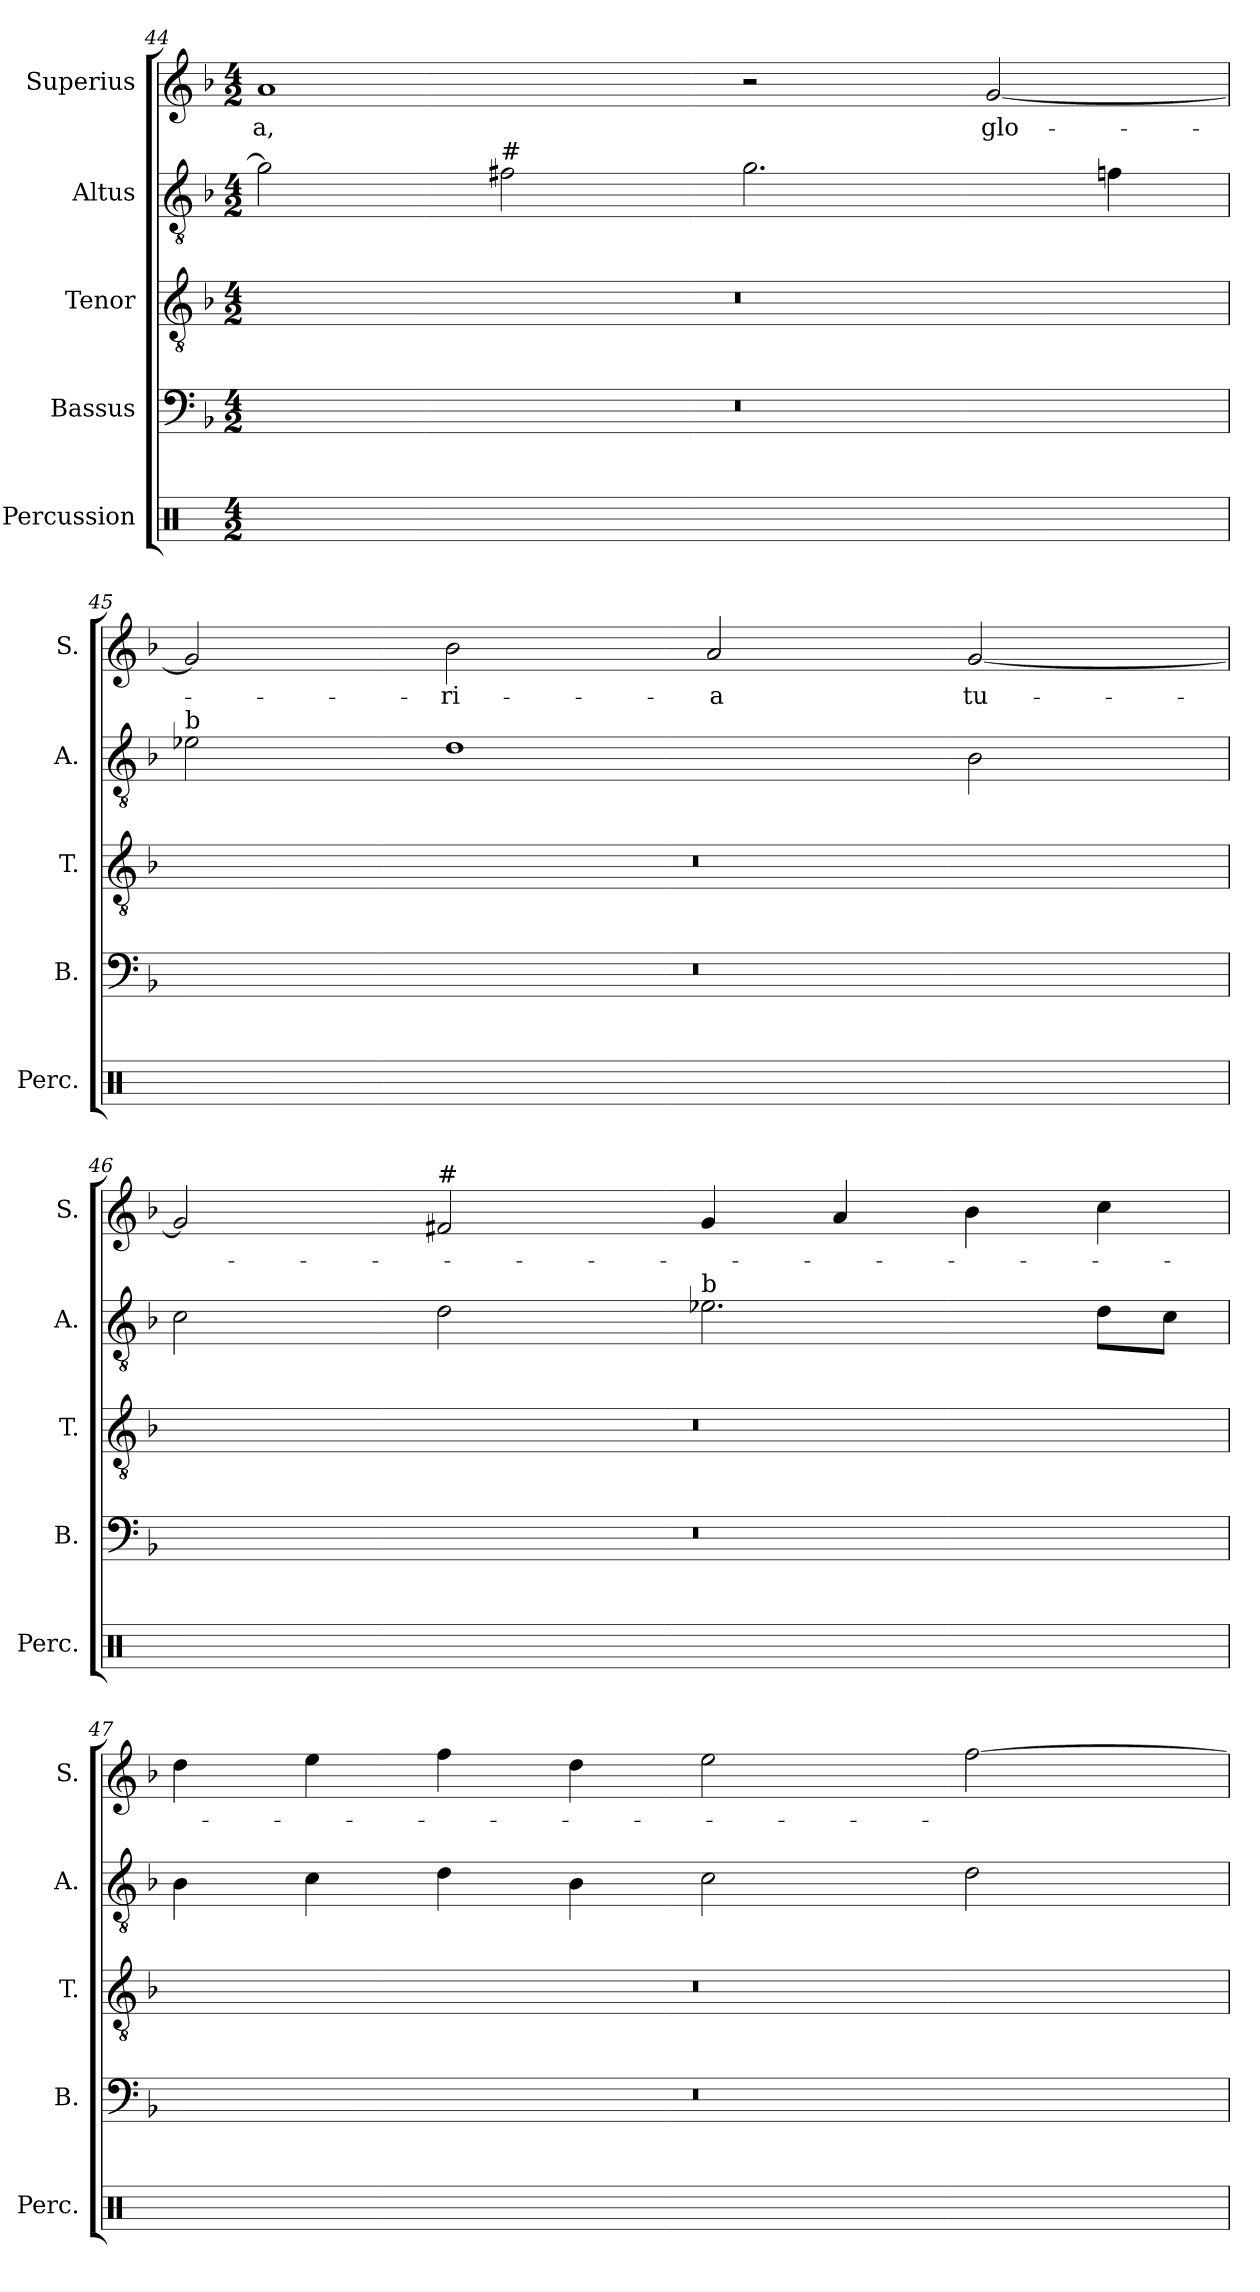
**kern	**kern	**kern	**kern	**kern	**text
*part5	*part4	*part3	*part2	*part1	*part1
*staff5	*staff4	*staff3	*staff2	*staff1	*staff1
*I"Percussion	*I"Bassus	*I"Tenor	*I"Altus	*I"Superius	*
*I'Perc.	*I'B.	*I'T.	*I'A.	*I'S.	*
!!LO:LB:g=z
*clefX	*clefF4	*clefGv2	*clefGv2	*clefG2	*
*	*	*ITrd7c12	*ITrd7c12	*	*
*k[]	*k[b-]	*k[b-]	*k[b-]	*k[b-]	*
*C:	*F:	*F:	*F:	*F:	*
*M4/2	*M4/2	*M4/2	*M4/2	*M4/2	*
=44	=44	=44	=44	=44	=44
!	!LO:N:vis=1	!LO:N:vis=1	!	!	!
!	!	!	!	!	!LO:LY:b:color=#000000
16Rei/LLyy	0r	0r	2Gi\]	1ai	-a,
16Rei/yy	.	.	.	.	.
16Rei/yy	.	.	.	.	.
16Rei/JJyy	.	.	.	.	.
16Rei/LLyy	.	.	.	.	.
16Rei/yy	.	.	.	.	.
16Rei/yy	.	.	.	.	.
16Rei/JJyy	.	.	.	.	.
!	!	!	!LO:TX:a:t=#	!	!
16Rei/LLyy	.	.	2F#j\	.	.
16Rei/yy	.	.	.	.	.
16Rei/yy	.	.	.	.	.
16Rei/JJyy	.	.	.	.	.
16Rei/LLyy	.	.	.	.	.
16Rei/yy	.	.	.	.	.
16Rei/yy	.	.	.	.	.
16Rei/JJyy	.	.	.	.	.
16Rei/LLyy	.	.	2.Gi\	2r	.
16Rei/yy	.	.	.	.	.
16Rei/yy	.	.	.	.	.
16Rei/JJyy	.	.	.	.	.
16Rei/LLyy	.	.	.	.	.
16Rei/yy	.	.	.	.	.
16Rei/yy	.	.	.	.	.
16Rei/JJyy	.	.	.	.	.
!	!	!	!	!	!LO:LY:b:color=#000000
16Rei/LLyy	.	.	.	[<2gi/	glo-
16Rei/yy	.	.	.	.	.
16Rei/yy	.	.	.	.	.
16Rei/JJyy	.	.	.	.	.
16Rei/LLyy	.	.	4Fi\	.	.
16Rei/yy	.	.	.	.	.
16Rei/yy	.	.	.	.	.
16Rei/JJyy	.	.	.	.	.
=45	=45	=45	=45	=45	=45
!	!	!	!LO:TX:a:t=b	!	!
!	!LO:N:vis=1	!LO:N:vis=1	!	!	!
16Rei/LLyy	0r	0r	2E-j\	2gi/]	.
16Rei/yy	.	.	.	.	.
16Rei/yy	.	.	.	.	.
16Rei/JJyy	.	.	.	.	.
16Rei/LLyy	.	.	.	.	.
16Rei/yy	.	.	.	.	.
16Rei/yy	.	.	.	.	.
16Rei/JJyy	.	.	.	.	.
!	!	!	!	!	!LO:LY:b:color=#000000
16Rei/LLyy	.	.	1Di	2b-i\	-ri-
16Rei/yy	.	.	.	.	.
16Rei/yy	.	.	.	.	.
16Rei/JJyy	.	.	.	.	.
16Rei/LLyy	.	.	.	.	.
16Rei/yy	.	.	.	.	.
16Rei/yy	.	.	.	.	.
16Rei/JJyy	.	.	.	.	.
!	!	!	!	!	!LO:LY:b:color=#000000
16Rei/LLyy	.	.	.	2ai/	-a
16Rei/yy	.	.	.	.	.
16Rei/yy	.	.	.	.	.
16Rei/JJyy	.	.	.	.	.
16Rei/LLyy	.	.	.	.	.
16Rei/yy	.	.	.	.	.
16Rei/yy	.	.	.	.	.
16Rei/JJyy	.	.	.	.	.
!	!	!	!	!	!LO:LY:b:color=#000000
16Rei/LLyy	.	.	2BB-i\	[<2gi/	tu-
16Rei/yy	.	.	.	.	.
16Rei/yy	.	.	.	.	.
16Rei/JJyy	.	.	.	.	.
16Rei/LLyy	.	.	.	.	.
16Rei/yy	.	.	.	.	.
16Rei/yy	.	.	.	.	.
16Rei/JJyy	.	.	.	.	.
=46	=46	=46	=46	=46	=46
!	!LO:N:vis=1	!LO:N:vis=1	!	!	!
16Rei/LLyy	0r	0r	2Ci\	2gi/]	.
16Rei/yy	.	.	.	.	.
16Rei/yy	.	.	.	.	.
16Rei/JJyy	.	.	.	.	.
16Rei/LLyy	.	.	.	.	.
16Rei/yy	.	.	.	.	.
16Rei/yy	.	.	.	.	.
16Rei/JJyy	.	.	.	.	.
!	!	!	!	!LO:TX:a:t=#	!
16Rei/LLyy	.	.	2Di\	2f#j/	.
16Rei/yy	.	.	.	.	.
16Rei/yy	.	.	.	.	.
16Rei/JJyy	.	.	.	.	.
16Rei/LLyy	.	.	.	.	.
16Rei/yy	.	.	.	.	.
16Rei/yy	.	.	.	.	.
16Rei/JJyy	.	.	.	.	.
!	!	!	!LO:TX:a:t=b	!	!
16Rei/LLyy	.	.	2.E-j\	4gi/	.
16Rei/yy	.	.	.	.	.
16Rei/yy	.	.	.	.	.
16Rei/JJyy	.	.	.	.	.
16Rei/LLyy	.	.	.	4ai/	.
16Rei/yy	.	.	.	.	.
16Rei/yy	.	.	.	.	.
16Rei/JJyy	.	.	.	.	.
16Rei/LLyy	.	.	.	4b-i\	.
16Rei/yy	.	.	.	.	.
16Rei/yy	.	.	.	.	.
16Rei/JJyy	.	.	.	.	.
16Rei/LLyy	.	.	8Di\L	4cci\	.
16Rei/yy	.	.	.	.	.
16Rei/yy	.	.	8Ci\J	.	.
16Rei/JJyy	.	.	.	.	.
=47	=47	=47	=47	=47	=47
!	!LO:N:vis=1	!LO:N:vis=1	!	!	!
16Rei/LLyy	0r	0r	4BB-i\	4ddi\	.
16Rei/yy	.	.	.	.	.
16Rei/yy	.	.	.	.	.
16Rei/JJyy	.	.	.	.	.
16Rei/LLyy	.	.	4Ci\	4eei\	.
16Rei/yy	.	.	.	.	.
16Rei/yy	.	.	.	.	.
16Rei/JJyy	.	.	.	.	.
16Rei/LLyy	.	.	4Di\	4ffi\	.
16Rei/yy	.	.	.	.	.
16Rei/yy	.	.	.	.	.
16Rei/JJyy	.	.	.	.	.
16Rei/LLyy	.	.	4BB-i\	4ddi\	.
16Rei/yy	.	.	.	.	.
16Rei/yy	.	.	.	.	.
16Rei/JJyy	.	.	.	.	.
16Rei/LLyy	.	.	2Ci\	2eei\	.
16Rei/yy	.	.	.	.	.
16Rei/yy	.	.	.	.	.
16Rei/JJyy	.	.	.	.	.
16Rei/LLyy	.	.	.	.	.
16Rei/yy	.	.	.	.	.
16Rei/yy	.	.	.	.	.
16Rei/JJyy	.	.	.	.	.
16Rei/LLyy	.	.	2Di\	[>2ffi\	.
16Rei/yy	.	.	.	.	.
16Rei/yy	.	.	.	.	.
16Rei/JJyy	.	.	.	.	.
16Rei/LLyy	.	.	.	.	.
16Rei/yy	.	.	.	.	.
16Rei/yy	.	.	.	.	.
16Rei/JJyy	.	.	.	.	.
=	=	=	=	=	=
*-	*-	*-	*-	*-	*-
